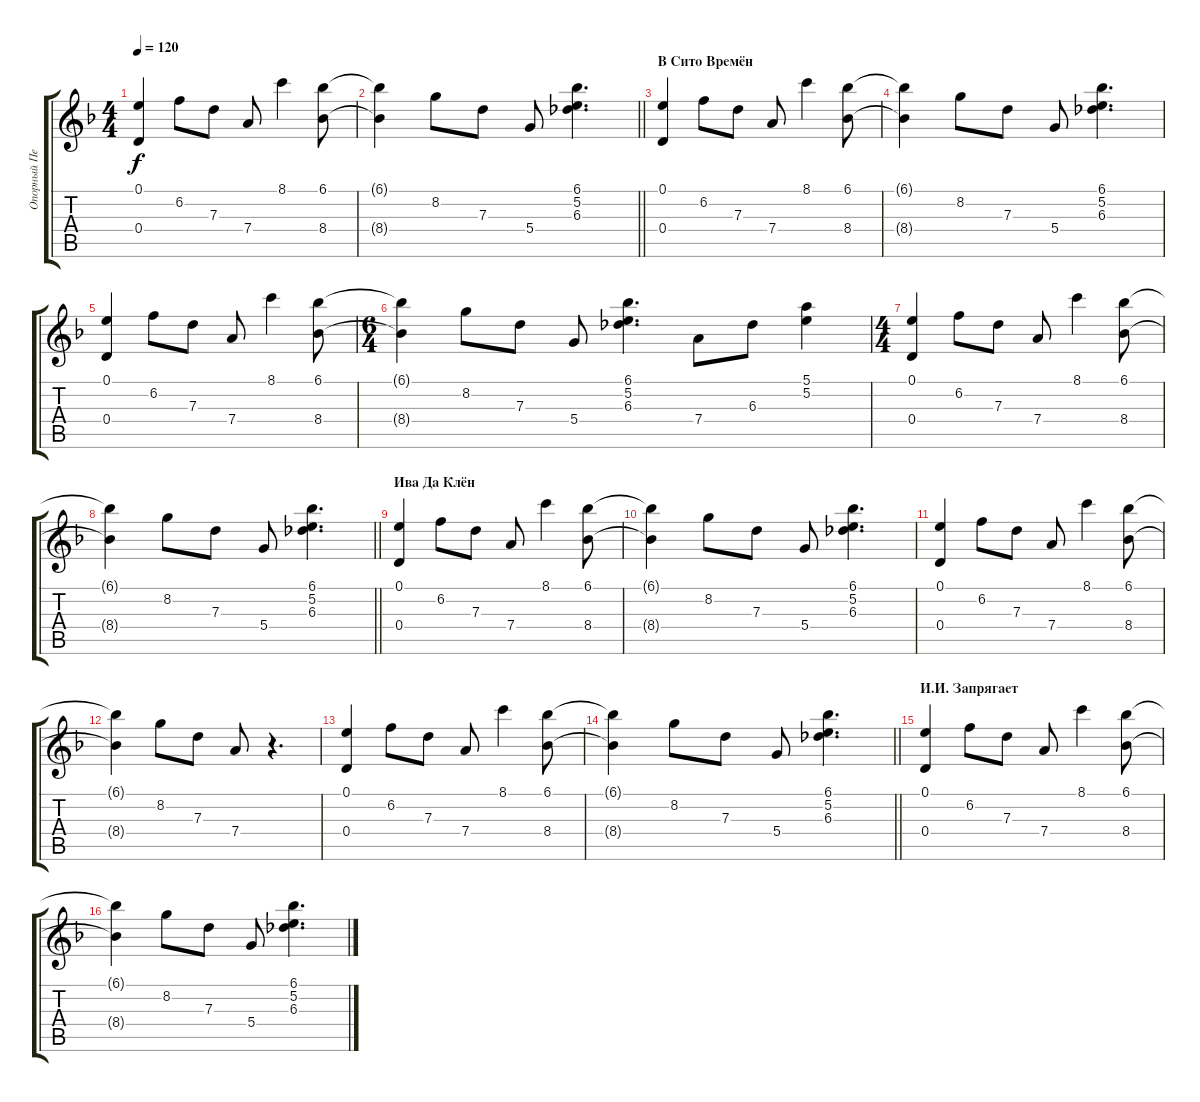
\track ("Опорный Перебор" "Опорный Пе") {instrument acousticguitarsteel}
\staff {score tabs}
\tuning (E4 B3 G3 D3 A2 E2) {hide}
\ts (4 4)
\tempo 120
\clef g2
\ks dminor
(0.1 0.4).4{dy f} 6.2.8 7.3.8 7.4.8 8.1.4 (6.1 8.4).8 |
\barLineRight lightlight
(6.1{t} 8.4{t}).4 8.2.8 7.3.8 5.4.8 (6.1 5.2 6.3).4{d} |
\section ("" "В Сито Времён")
(0.1 0.4).4 6.2.8 7.3.8 7.4.8 8.1.4 (6.1 8.4).8 |
(6.1{t} 8.4{t}).4 8.2.8 7.3.8 5.4.8 (6.1 5.2 6.3).4{d} |
(0.1 0.4).4 6.2.8 7.3.8 7.4.8 8.1.4 (6.1 8.4).8 |
\ts (6 4)
(6.1{t} 8.4{t}).4 8.2.8 7.3.8 5.4.8 (6.1 5.2 6.3).4{d} 7.4.8 6.3.8 (5.1 5.2).4 |
\ts (4 4)
(0.1 0.4).4 6.2.8 7.3.8 7.4.8 8.1.4 (6.1 8.4).8 |
\barLineRight lightlight
(6.1{t} 8.4{t}).4 8.2.8 7.3.8 5.4.8 (6.1 5.2 6.3).4{d} |
\section ("" "Ива Да Клён")
(0.1 0.4).4 6.2.8 7.3.8 7.4.8 8.1.4 (6.1 8.4).8 |
(6.1{t} 8.4{t}).4 8.2.8 7.3.8 5.4.8 (6.1 5.2 6.3).4{d} |
(0.1 0.4).4 6.2.8 7.3.8 7.4.8 8.1.4 (6.1 8.4).8 |
(6.1{t} 8.4{t}).4 8.2.8 7.3.8 7.4.8 r.4{d} |
(0.1 0.4).4 6.2.8 7.3.8 7.4.8 8.1.4 (6.1 8.4).8 |
\barLineRight lightlight
(6.1{t} 8.4{t}).4 8.2.8 7.3.8 5.4.8 (6.1 5.2 6.3).4{d} |
\section ("" "И.И. Запрягает")
(0.1 0.4).4 6.2.8 7.3.8 7.4.8 8.1.4 (6.1 8.4).8 |
(6.1{t} 8.4{t}).4 8.2.8 7.3.8 5.4.8 (6.1 5.2 6.3).4{d}
